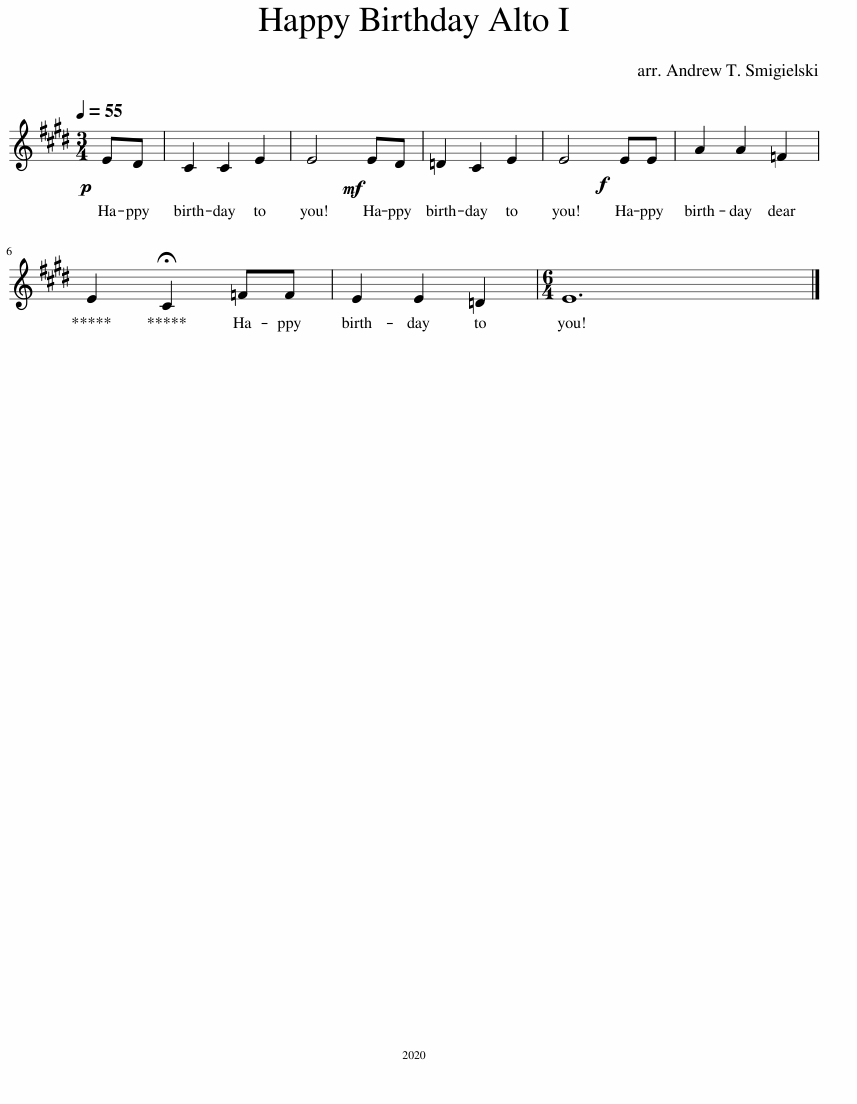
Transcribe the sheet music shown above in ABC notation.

X:1
L:1/8
Q:1/4=55
M:3/4
I:linebreak $
K:E
V:1 treble
V:1
!p! ED | C2 C2 E2 | E4!mf! ED | =D2 C2 E2 | E4!f! EE | %5
 A2 A2 =F2 |$ E2 !fermata!C2 =FF | E2 E2 =D2 |[M:6/4] E12 |] %9
